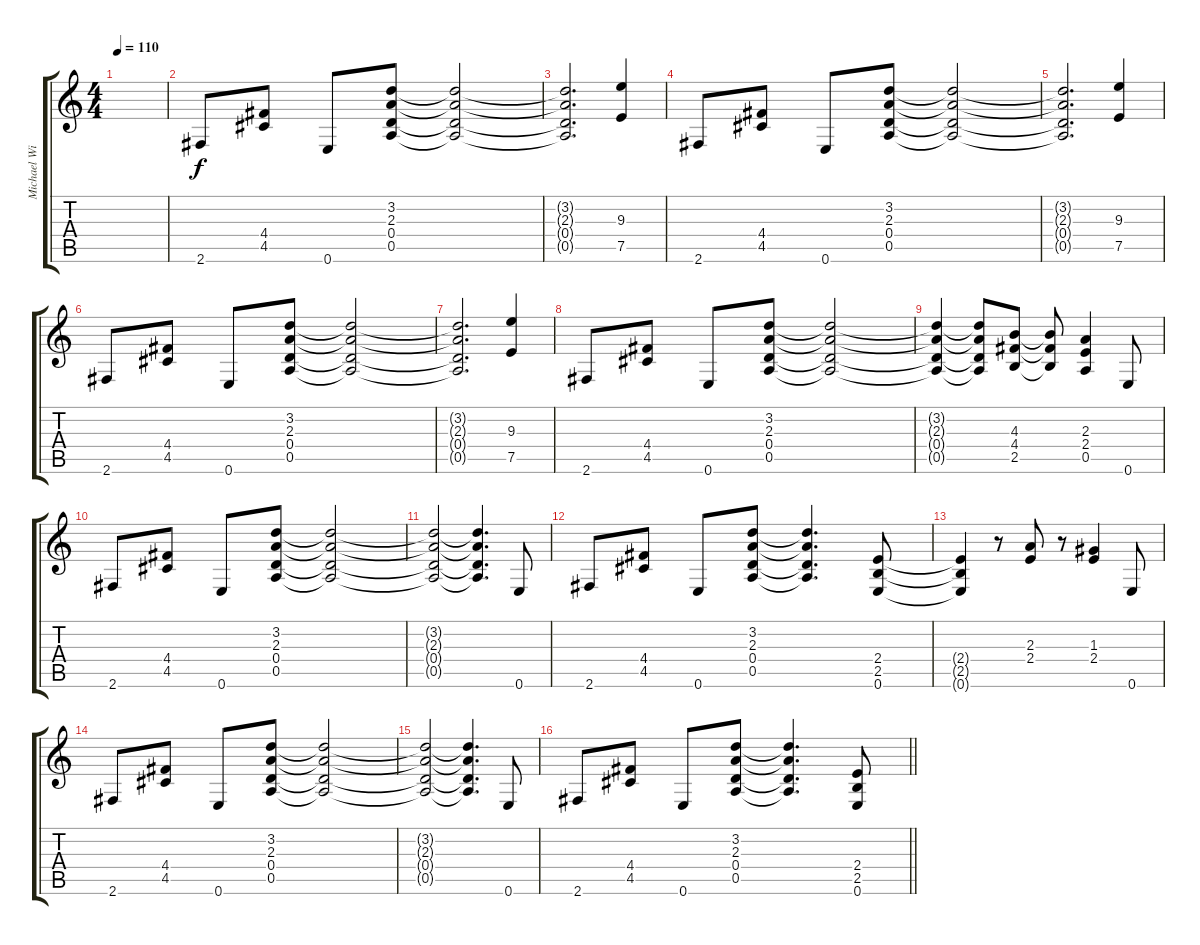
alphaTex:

\track ("Michael Wilton (Rhythm Guitar)" "Michael Wi") {instrument distortionguitar}
\staff {score tabs}
\tuning (E4 B3 G3 D3 A2 E2) {hide}
\ts (4 4)
\tempo 110
\clef g2
\ks c
|
2.6.8 (4.4 4.5).8 0.6.8 (3.2 2.3 0.4 0.5).8 (3.2{t} 2.3{t} 0.4{t} 0.5{t}).2 |
(3.2{t} 2.3{t} 0.4{t} 0.5{t}).2{d} (9.3 7.5).4 |
2.6.8 (4.4 4.5).8 0.6.8 (3.2 2.3 0.4 0.5).8 (3.2{t} 2.3{t} 0.4{t} 0.5{t}).2 |
(3.2{t} 2.3{t} 0.4{t} 0.5{t}).2{d} (9.3 7.5).4 |
2.6.8 (4.4 4.5).8 0.6.8 (3.2 2.3 0.4 0.5).8 (3.2{t} 2.3{t} 0.4{t} 0.5{t}).2 |
(3.2{t} 2.3{t} 0.4{t} 0.5{t}).2{d} (9.3 7.5).4 |
2.6.8 (4.4 4.5).8 0.6.8 (3.2 2.3 0.4 0.5).8 (3.2{t} 2.3{t} 0.4{t} 0.5{t}).2 |
(3.2{t} 2.3{t} 0.4{t} 0.5{t}).4 (3.2{t} 2.3{t} 0.4{t} 0.5{t}).8 (4.3 4.4 2.5).8 (4.3{t} 4.4{t} 2.5{t}).8 (2.3 2.4 0.5).4 0.6.8 |
2.6.8 (4.4 4.5).8 0.6.8 (3.2 2.3 0.4 0.5).8 (3.2{t} 2.3{t} 0.4{t} 0.5{t}).2 |
(3.2{t} 2.3{t} 0.4{t} 0.5{t}).2 (3.2{t} 2.3{t} 0.4{t} 0.5{t}).4{d} 0.6.8 |
2.6.8 (4.4 4.5).8 0.6.8 (3.2 2.3 0.4 0.5).8 (3.2{t} 2.3{t} 0.4{t} 0.5{t}).4{d} (2.4 2.5 0.6).8 |
(2.4{t} 2.5{t} 0.6{t}).4 r.8 (2.3 2.4).8 r.8 (1.3 2.4).4 0.6.8 |
2.6.8 (4.4 4.5).8 0.6.8 (3.2 2.3 0.4 0.5).8 (3.2{t} 2.3{t} 0.4{t} 0.5{t}).2 |
(3.2{t} 2.3{t} 0.4{t} 0.5{t}).2 (3.2{t} 2.3{t} 0.4{t} 0.5{t}).4{d} 0.6.8 |
\barLineRight lightlight
2.6.8 (4.4 4.5).8 0.6.8 (3.2 2.3 0.4 0.5).8 (3.2{t} 2.3{t} 0.4{t} 0.5{t}).4{d} (2.4 2.5 0.6).8
